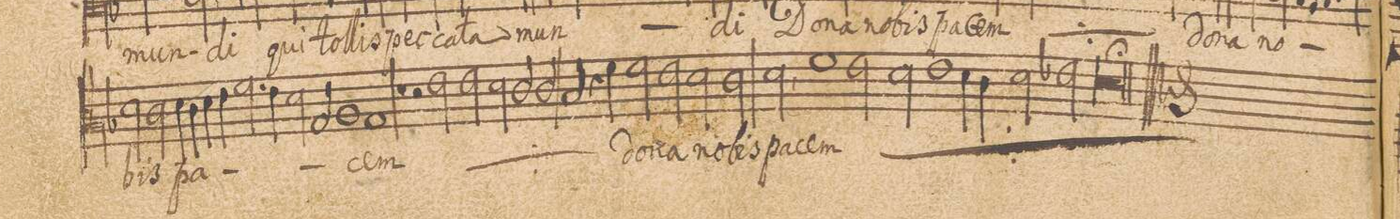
**kern	**text
*I"ALTVS.	*
*clefC3	*
*k[b-]	*
*met(C|)	*
*M2/1	*
2d\	.
2c\	-bis
4d\	pa-
4c\	.
4d\	.
4e\	.
=57-	=57-
2.f\	.
4e\	.
2d\	.
2G/	.
=58-	=58-
1A	.
1G	-cem
=59-	=59-
1r	.
2r	.
*	*ij
2e\	do-
=60-	=60-
2e\	-na
2d\	no-
2c/	-bis
2c/	pa-
=61-	=61-
2B-/	-cem
4r	.
*	*Xij
4f\	do-
2f\	-na
2e\	no-
=62-	=62-
2d\	-bis
2c\	pa-
2d,\	-cem
*	*ij
1f\	do-
=63-	=63-
2e\	-na
2d\	no-
1e\	.
=64-	=64-
4d\	-bis
4c\	.
2d\	pa-
2e-X\	.
=65-	=65-
0dl;	-cem
*	*Xij
==	==
*-	*-
